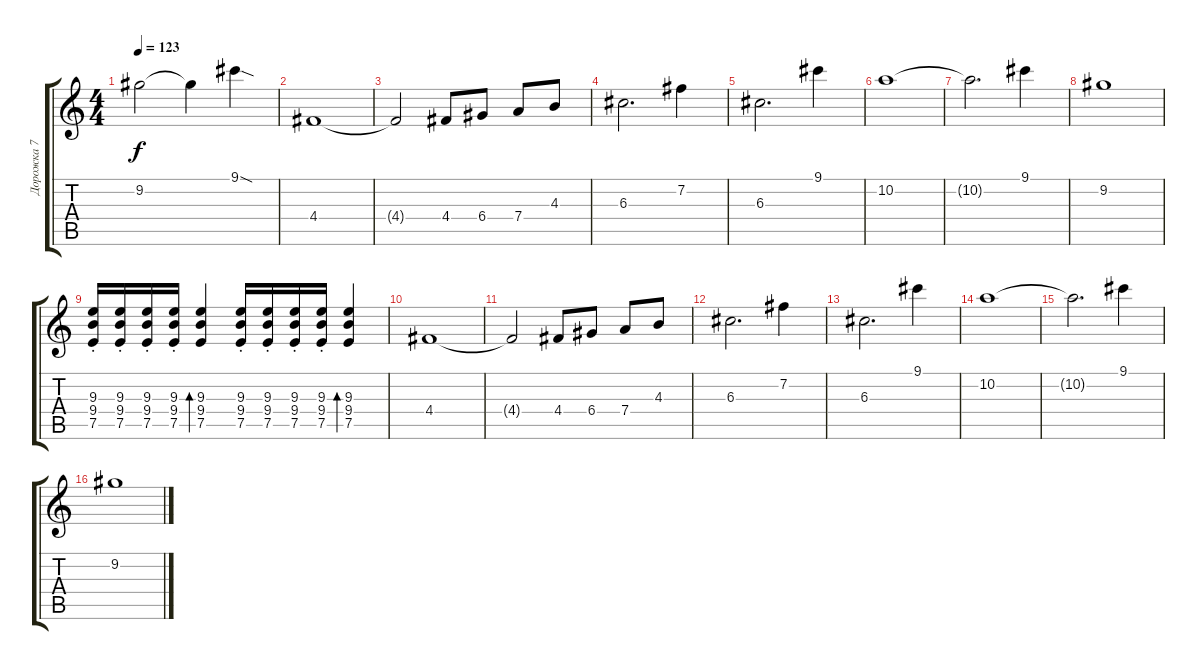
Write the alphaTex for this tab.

\track ("Дорожка 7" "Дорожка 7") {instrument distortionguitar}
\staff {score tabs}
\tuning (E4 B3 G3 D3 A2 E2) {hide}
\ts (4 4)
\tempo 123
\clef g2
\ks c
9.2{t}.2{dy f} 9.2{t}.4 9.1{sod}.4 |
4.4.1 |
4.4{t}.2 4.4.8 6.4.8 7.4.8 4.3.8 |
6.3.2{d} 7.2.4 |
6.3.2{d} 9.1.4 |
10.2.1 |
10.2{t}.2{d} 9.1.4 |
9.2.1 |
(9.3{st} 9.4{st} 7.5{st}).16 (9.3{st} 9.4{st} 7.5{st}).16 (9.3{st} 9.4{st} 7.5{st}).16 (9.3{st} 9.4{st} 7.5{st}).16 (9.3 9.4 7.5).4{bd 60} (9.3{st} 9.4{st} 7.5{st}).16 (9.3{st} 9.4{st} 7.5{st}).16 (9.3{st} 9.4{st} 7.5{st}).16 (9.3{st} 9.4{st} 7.5{st}).16 (9.3 9.4 7.5).4{bd 60} |
4.4.1 |
4.4{t}.2 4.4.8 6.4.8 7.4.8 4.3.8 |
6.3.2{d} 7.2.4 |
6.3.2{d} 9.1.4 |
10.2.1 |
10.2{t}.2{d} 9.1.4 |
9.2.1
